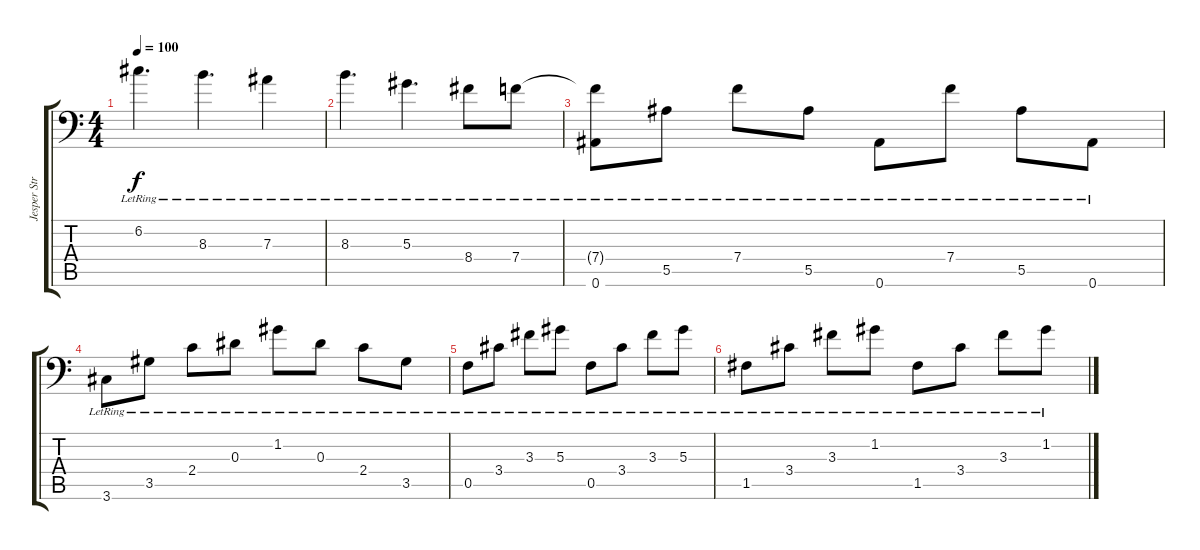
\track ("Jesper Strömblad" "Jesper Str") {instrument distortionguitar}
\staff {score tabs}
\tuning (C4 G3 Eb3 Bb2 F2 Bb1) {hide}
\ts (4 4)
\tempo 100
\clef f4
\ks c
6.2{lr}.4{d dy f} 8.3{lr}.4{d} 7.3{lr}.4 |
8.3{lr}.4{d} 5.3{lr}.4{d} 8.4{lr}.8 7.4{lr}.8 |
(7.4{t} 0.6{lr}).8 5.5{lr}.8 7.4{lr}.8 5.5{lr}.8 0.6{lr}.8 7.4{lr}.8 5.5{lr}.8 0.6{lr}.8 |
3.6{lr}.8 3.5{lr}.8 2.4{lr}.8 0.3{lr}.8 1.2{lr}.8 0.3{lr}.8 2.4{lr}.8 3.5{lr}.8 |
0.5{lr}.8 3.4{lr}.8 3.3{lr}.8 5.3{lr}.8 0.5{lr}.8 3.4{lr}.8 3.3{lr}.8 5.3{lr}.8 |
1.5{lr}.8 3.4{lr}.8 3.3{lr}.8 1.2{lr}.8 1.5{lr}.8 3.4{lr}.8 3.3{lr}.8 1.2{lr}.8
